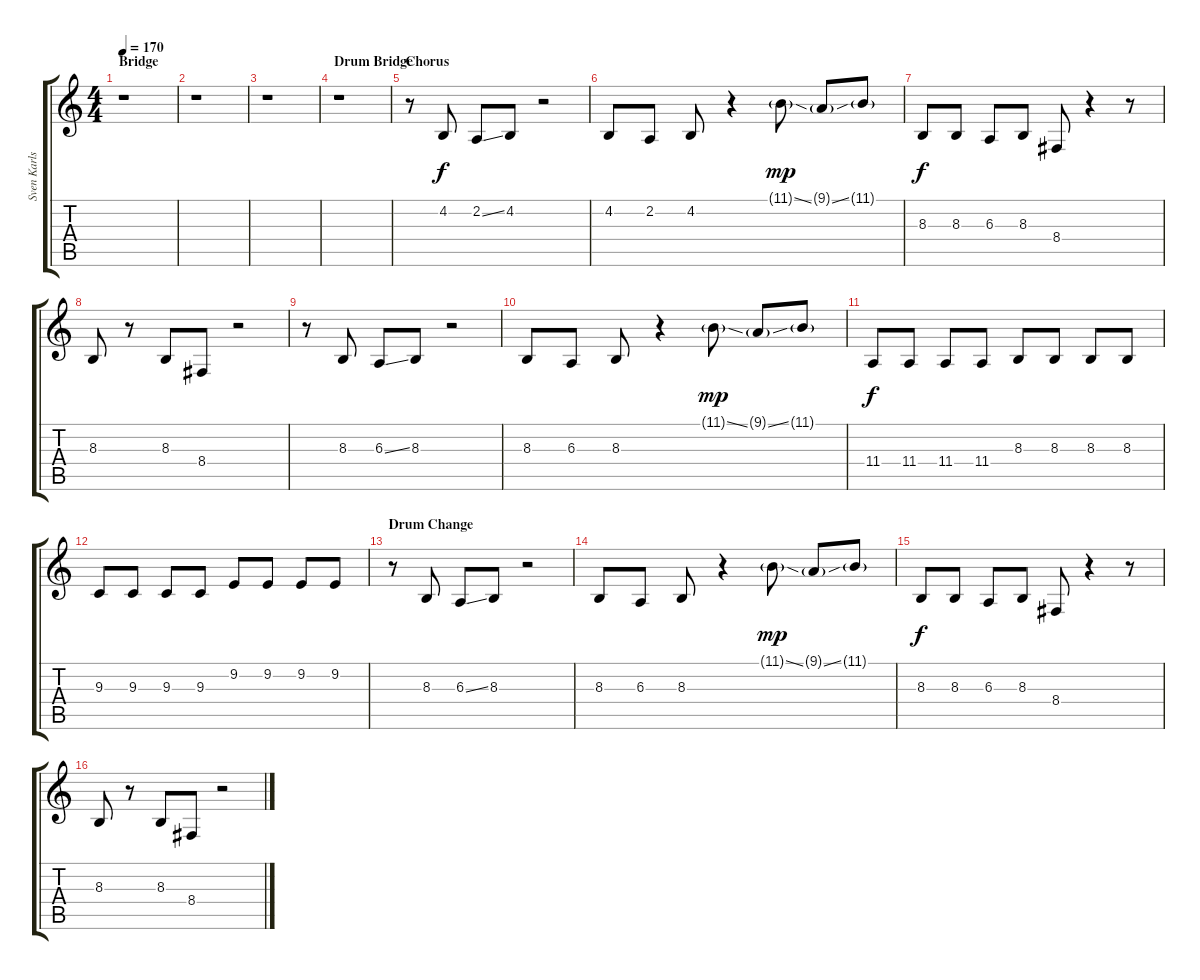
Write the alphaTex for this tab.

\track ("Sven Karlsson -Keyboards-" "Sven Karls") {instrument oboe}
\staff {score tabs}
\tuning (C4 G3 Eb3 Bb2 F2 C2) {hide}
\ts (4 4)
\section ("" "Bridge")
\tempo 170
\clef g2
\ks c
r.1{dy f} |
r.1 |
r.1 |
\section ("" "Drum Bridge")
r.1 |
\section ("" "Chorus")
r.8 4.2.8 2.2{ss}.8 4.2.8 r.2 |
4.2.8 2.2.8 4.2.8 r.4 11.1{ss g}.8{dy mp} 9.1{ss g}.8 11.1{g}.8 |
8.3.8{dy f} 8.3.8 6.3.8 8.3.8 8.4.8 r.4 r.8 |
8.3.8 r.8 8.3.8 8.4.8 r.2 |
r.8 8.3.8 6.3{ss}.8 8.3.8 r.2 |
8.3.8 6.3.8 8.3.8 r.4 11.1{ss g}.8{dy mp} 9.1{ss g}.8 11.1{g}.8 |
11.4.8{dy f} 11.4.8 11.4.8 11.4.8 8.3.8 8.3.8 8.3.8 8.3.8 |
9.3.8 9.3.8 9.3.8 9.3.8 9.2.8 9.2.8 9.2.8 9.2.8 |
\section ("" "Drum Change")
r.8 8.3.8 6.3{ss}.8 8.3.8 r.2 |
8.3.8 6.3.8 8.3.8 r.4 11.1{ss g}.8{dy mp} 9.1{ss g}.8 11.1{g}.8 |
8.3.8{dy f} 8.3.8 6.3.8 8.3.8 8.4.8 r.4 r.8 |
8.3.8 r.8 8.3.8 8.4.8 r.2
